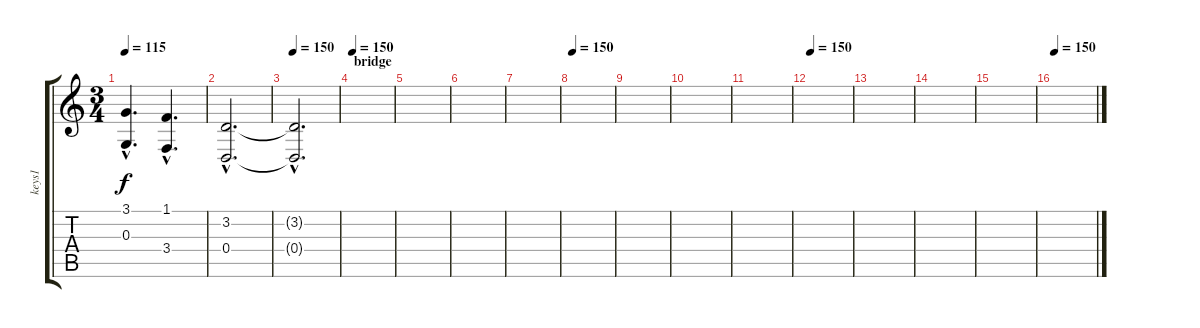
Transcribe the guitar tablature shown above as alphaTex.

\track ("keys1" "keys1") {instrument synthstrings1}
\staff {score tabs}
\tuning (E4 B3 G3 D3 A2 D2) {hide}
\ts (3 4)
\tempo 115
\clef g2
\ks c
(3.1{hac} 0.3{hac}).4{d dy f} (1.1{hac} 3.4{hac}).4{d} |
(3.2{hac} 0.4{hac}).2{d} |
\tempo 150
(3.2{hac t} 0.4{hac t}).2{d} |
\section ("" "bridge")
\tempo 150
|
|
|
|
\tempo 150
|
|
|
|
\tempo 150
|
|
|
|
\tempo 150
